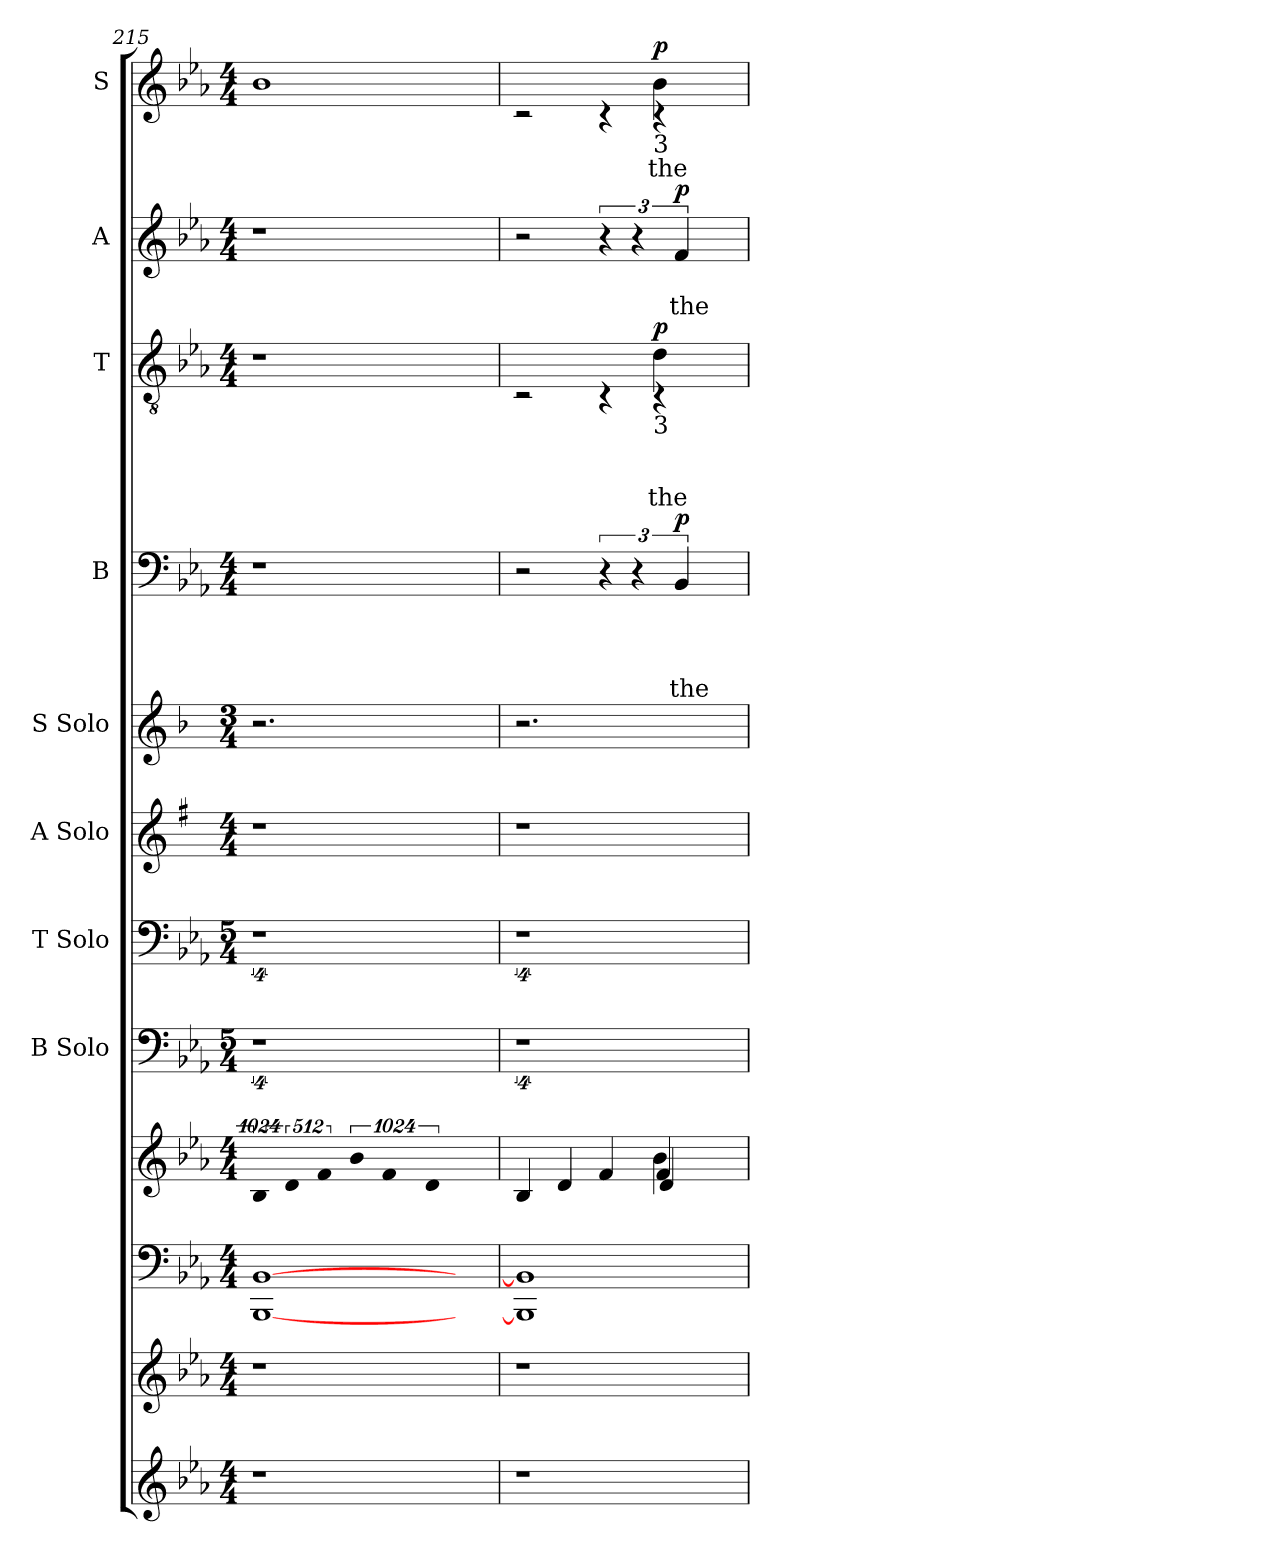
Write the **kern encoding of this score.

**kern	**kern	**kern	**kern	**kern	**kern	**kern	**kern	**kern	**text	**text	**text	**text	**dynam	**kern	**text	**text	**text	**dynam	**kern	**text	**text	**dynam	**kern	**text	**dynam
*part12	*part11	*part10	*part9	*part8	*part7	*part6	*part5	*part4	*part4	*part4	*part4	*part4	*part4	*part3	*part3	*part3	*part3	*part3	*part2	*part2	*part2	*part2	*part1	*part1	*part1
*staff12	*staff11	*staff10	*staff9	*staff8	*staff7	*staff6	*staff5	*staff4	*staff4	*staff4	*staff4	*staff4	*staff4	*staff3	*staff3	*staff3	*staff3	*staff3	*staff2	*staff2	*staff2	*staff2	*staff1	*staff1	*staff1
*	*	*	*	*I"B Solo	*I"T Solo	*I"A Solo	*I"S Solo	*I"B	*	*	*	*	*	*I"T	*	*	*	*	*I"A	*	*	*	*I"S	*	*
*clefG2	*clefG2	*clefF4	*clefG2	*clefF4	*clefF4	*clefG2	*clefG2	*clefF4	*	*	*	*	*	*clefGv2	*	*	*	*	*clefG2	*	*	*	*clefG2	*	*
*k[b-e-a-]	*k[b-e-a-]	*k[b-e-a-]	*k[b-e-a-]	*k[b-e-a-]	*k[b-e-a-]	*k[f#]	*k[b-]	*k[b-e-a-]	*	*	*	*	*	*k[b-e-a-]	*	*	*	*	*k[b-e-a-]	*	*	*	*k[b-e-a-]	*	*
*E-:	*E-:	*E-:	*E-:	*E-:	*E-:	*G:	*F:	*E-:	*	*	*	*	*	*E-:	*	*	*	*	*E-:	*	*	*	*E-:	*	*
*M4/4	*M4/4	*M4/4	*M4/4	*M5/4	*M5/4	*M4/4	*M3/4	*M4/4	*	*	*	*	*	*M4/4	*	*	*	*	*M4/4	*	*	*	*M4/4	*	*
=215	=215	=215	=215	=215	=215	=215	=215	=215	=215	=215	=215	=215	=215	=215	=215	=215	=215	=215	=215	=215	=215	=215	=215	=215	=215
!	!	!	!LO:N:vis=4	!	!	!	!	!	!	!	!	!	!	!	!	!	!	!	!	!	!	!	!	!	!
1r	1r	[<1BBB- [>1BB-	4096%683B-/	4%5r	4%5r	1r	2.r	1r	.	.	.	.	.	1r	.	.	.	.	1r	.	.	.	1b-	.	.
!	!	!	!LO:N:vis=4	!	!	!	!	!	!	!	!	!	!	!	!	!	!	!	!	!	!	!	!	!	!
.	.	.	2048%341d/	.	.	.	.	.	.	.	.	.	.	.	.	.	.	.	.	.	.	.	.	.	.
!	!	!	!LO:N:vis=4	!	!	!	!	!	!	!	!	!	!	!	!	!	!	!	!	!	!	!	!	!	!
.	.	.	4096%683f/	.	.	.	.	.	.	.	.	.	.	.	.	.	.	.	.	.	.	.	.	.	.
!	!	!	!LO:N:vis=4	!	!	!	!	!	!	!	!	!	!	!	!	!	!	!	!	!	!	!	!	!	!
.	.	.	4096%683b-\	.	.	.	.	.	.	.	.	.	.	.	.	.	.	.	.	.	.	.	.	.	.
!	!	!	!LO:N:vis=4	!	!	!	!	!	!	!	!	!	!	!	!	!	!	!	!	!	!	!	!	!	!
.	.	.	2048%341f/	.	.	.	.	.	.	.	.	.	.	.	.	.	.	.	.	.	.	.	.	.	.
.	.	.	.	.	.	.	2ryy	.	.	.	.	.	.	.	.	.	.	.	.	.	.	.	.	.	.
!	!	!	!LO:N:vis=4	!	!	!	!	!	!	!	!	!	!	!	!	!	!	!	!	!	!	!	!	!	!
.	.	.	4096%683d/	.	.	.	.	.	.	.	.	.	.	.	.	.	.	.	.	.	.	.	.	.	.
4ryy	4ryy	4ryy	4ryy	.	.	4ryy	.	4ryy	.	.	.	.	.	4ryy	.	.	.	.	4ryy	.	.	.	4ryy	.	.
=216	=216	=216	=216	=216	=216	=216	=216	=216	=216	=216	=216	=216	=216	=216	=216	=216	=216	=216	=216	=216	=216	=216	=216	=216	=216
*	*	*	*^	*	*	*	*	*	*	*	*	*	*	*^	*	*	*	*	*	*	*	*	*^	*	*
*	*	*	*	*^	*	*	*	*	*	*	*	*	*	*	*	*	*	*	*	*	*	*	*	*	*	*	*	*
1r	1r	1BBB-] 1BB-]	4B-/	2.ryy	2.ryy	4%5r	4%5r	1r	2.r	2r	.	.	.	.	.	2.ryy	2rC	.	.	.	.	2r	.	.	.	2.ryy	2rc	.	.
.	.	.	4d/	.	.	.	.	.	.	.	.	.	.	.	.	.	.	.	.	.	.	.	.	.	.	.	.	.	.
.	.	.	4f/	.	.	.	.	.	.	6r	.	.	.	.	.	.	4rC	.	.	.	.	6r	.	.	.	.	4rc	.	.
.	.	.	.	.	.	.	.	.	.	6r	.	.	.	.	.	.	.	.	.	.	.	6r	.	.	.	.	.	.	.
!	!	!	!	!	!	!	!	!	!	!	!	!	!	!	!	!	!	!	!	!	!	!	!	!	!	!LO:TX:b:t=3	!	!	!
!	!	!	!	!	!	!	!	!	!	!	!	!	!	!	!	!LO:TX:b:t=3	!	!	!	!	!	!	!	!	!	!	!	!	!
!	!	!	!	!	!	!	!	!	!	!	!	!	!	!	!	!	!	!	!	!LO:LY:b	!LO:DY:a	!	!	!	!	!	!	!LO:LY:b	!LO:DY:a
.	.	.	4b-\	4f>/	4d/	.	.	.	2ryy	.	.	.	.	.	.	4d\	4rC	.	.	the	p	.	.	.	.	4b-\	4rc	the	p
!	!	!	!	!	!	!	!	!	!	!	!	!	!	!LO:LY:b	!LO:DY:a	!	!	!	!	!	!	!	!	!LO:LY:b	!LO:DY:a	!	!	!	!
.	.	.	.	.	.	.	.	.	.	6BB-/	.	.	.	the	p	.	.	.	.	.	.	6f/	.	the	p	.	.	.	.
4ryy	4ryy	4ryy	4ryy	4ryy	4ryy	.	.	4ryy	.	4ryy	.	.	.	.	.	4ryy	4ryy	.	.	.	.	4ryy	.	.	.	4ryy	4ryy	.	.
*	*	*	*v	*v	*v	*	*	*	*	*	*	*	*	*	*	*v	*v	*	*	*	*	*	*	*	*	*v	*v	*	*
=	=	=	=	=	=	=	=	=	=	=	=	=	=	=	=	=	=	=	=	=	=	=	=	=	=
*-	*-	*-	*-	*-	*-	*-	*-	*-	*-	*-	*-	*-	*-	*-	*-	*-	*-	*-	*-	*-	*-	*-	*-	*-	*-
